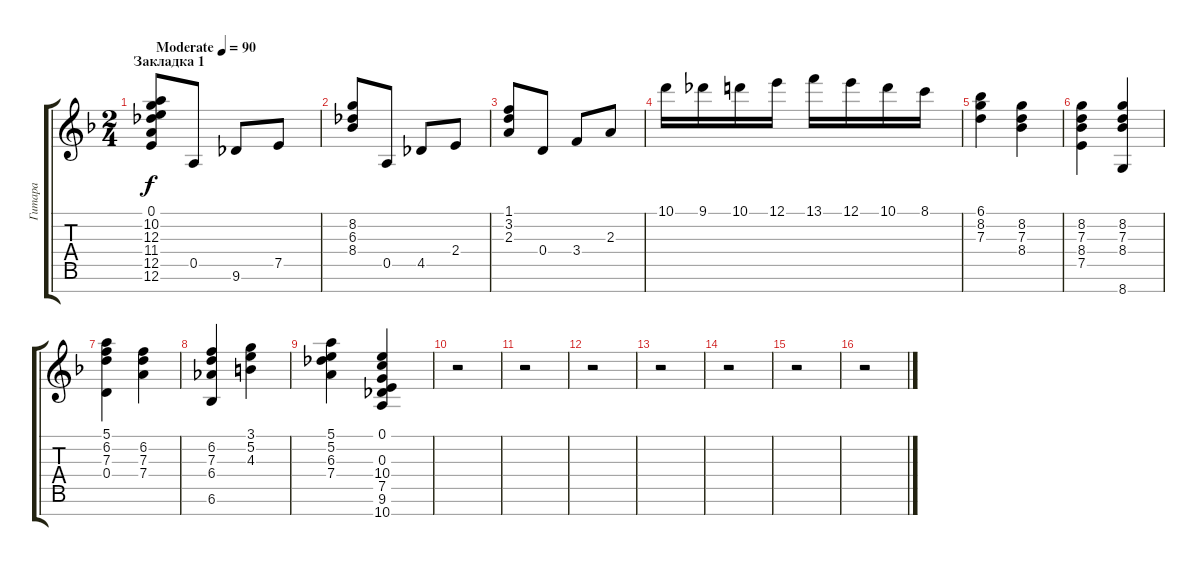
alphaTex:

\track ("Гитара" "Гитара") {instrument acousticguitarnylon}
\staff {score tabs}
\tuning (E4 B3 G3 D3 A2 E2 B1) {hide}
\ts (2 4)
\section ("" "Закладка 1")
\tempo (90 "Moderate")
\clef g2
\ks f
(0.1 10.2 12.3 11.4 12.5 12.6).8{dy f instrument acousticguitarnylon} 0.5.8 9.6.8 7.5.8 |
(8.2 6.3 8.4).8 0.5.8 4.5.8 2.4.8 |
(1.1 3.2 2.3).8 0.4.8 3.4.8 2.3.8 |
10.1.16 9.1.16 10.1.16 12.1.16 13.1.16 12.1.16 10.1.16 8.1.16 |
(6.1 8.2 7.3).4 (8.2 7.3 8.4).4 |
(8.2 7.3 8.4 7.5).4 (8.2 7.3 8.4 8.7).4 |
(5.1 6.2 7.3 0.4).4 (6.2 7.3 7.4).4 |
(6.2 7.3 6.4 6.6).4 (3.1 5.2 4.3).4 |
(5.1 5.2 6.3 7.4).4 (0.1 0.3 10.4 7.5 9.6 10.7).4 |
r.2 |
r.2 |
r.2 |
r.2 |
r.2 |
r.2 |
r.2
